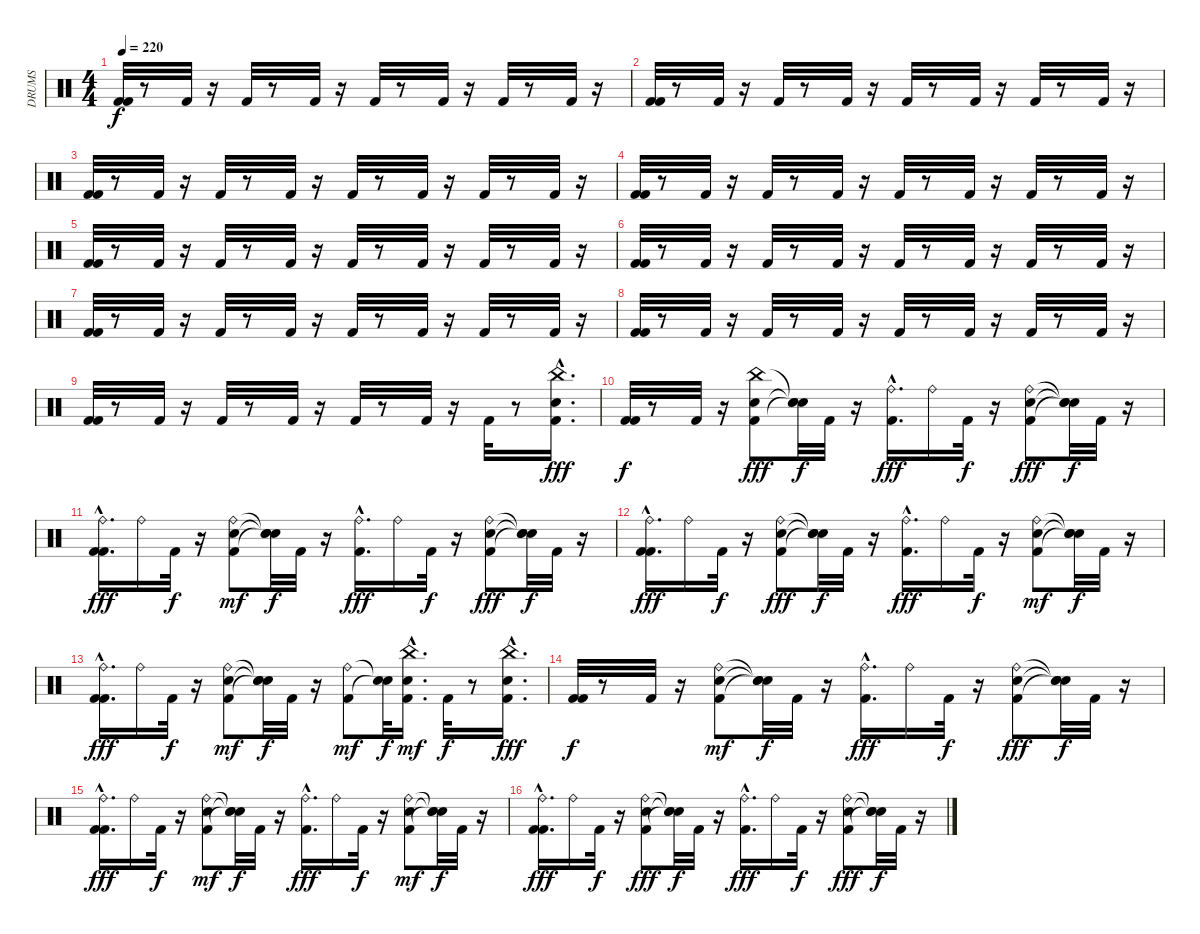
\track ("DRUMS" "DRUMS") {instrument percussion}
\staff {score}
\articulation defaults
\ts (4 4)
\tempo 220
\clef neutral
\ks c
("Kick (hit) 2" "Kick (hit) 2").32{dy f} r.8 "Kick (hit) 2".32 r.16 "Kick (hit) 2".32 r.8 "Kick (hit) 2".32 r.16 "Kick (hit) 2".32 r.8 "Kick (hit) 2".32 r.16 "Kick (hit) 2".32 r.8 "Kick (hit) 2".32 r.16 |
("Kick (hit) 2" "Kick (hit) 2").32 r.8 "Kick (hit) 2".32 r.16 "Kick (hit) 2".32 r.8 "Kick (hit) 2".32 r.16 "Kick (hit) 2".32 r.8 "Kick (hit) 2".32 r.16 "Kick (hit) 2".32 r.8 "Kick (hit) 2".32 r.16 |
("Kick (hit) 2" "Kick (hit) 2").32 r.8 "Kick (hit) 2".32 r.16 "Kick (hit) 2".32 r.8 "Kick (hit) 2".32 r.16 "Kick (hit) 2".32 r.8 "Kick (hit) 2".32 r.16 "Kick (hit) 2".32 r.8 "Kick (hit) 2".32 r.16 |
("Kick (hit) 2" "Kick (hit) 2").32 r.8 "Kick (hit) 2".32 r.16 "Kick (hit) 2".32 r.8 "Kick (hit) 2".32 r.16 "Kick (hit) 2".32 r.8 "Kick (hit) 2".32 r.16 "Kick (hit) 2".32 r.8 "Kick (hit) 2".32 r.16 |
("Kick (hit) 2" "Kick (hit) 2").32 r.8 "Kick (hit) 2".32 r.16 "Kick (hit) 2".32 r.8 "Kick (hit) 2".32 r.16 "Kick (hit) 2".32 r.8 "Kick (hit) 2".32 r.16 "Kick (hit) 2".32 r.8 "Kick (hit) 2".32 r.16 |
("Kick (hit) 2" "Kick (hit) 2").32 r.8 "Kick (hit) 2".32 r.16 "Kick (hit) 2".32 r.8 "Kick (hit) 2".32 r.16 "Kick (hit) 2".32 r.8 "Kick (hit) 2".32 r.16 "Kick (hit) 2".32 r.8 "Kick (hit) 2".32 r.16 |
("Kick (hit) 2" "Kick (hit) 2").32 r.8 "Kick (hit) 2".32 r.16 "Kick (hit) 2".32 r.8 "Kick (hit) 2".32 r.16 "Kick (hit) 2".32 r.8 "Kick (hit) 2".32 r.16 "Kick (hit) 2".32 r.8 "Kick (hit) 2".32 r.16 |
("Kick (hit) 2" "Kick (hit) 2").32 r.8 "Kick (hit) 2".32 r.16 "Kick (hit) 2".32 r.8 "Kick (hit) 2".32 r.16 "Kick (hit) 2".32 r.8 "Kick (hit) 2".32 r.16 "Kick (hit) 2".32 r.8 "Kick (hit) 2".32 r.16 |
("Kick (hit) 2" "Kick (hit) 2").32 r.8 "Kick (hit) 2".32 r.16 "Kick (hit) 2".32 r.8 "Kick (hit) 2".32 r.16 "Kick (hit) 2".32 r.8 "Kick (hit) 2".32 r.16 "Kick (hit) 2".32 r.8 ("Kick (hit) 2"{hac} "Electric Snare (hit)"{hac} "China (hit)"{hac}).16{d dy fff} |
("Kick (hit) 2" "Kick (hit) 2").32{dy f} r.8 "Kick (hit) 2".32 r.16 ("Kick (hit) 2" "China (hit)" "Electric Snare (hit)").8{dy fff} ("Snare (hit)"{t} "Snare (hit)"{t} "Snare (hit)"{t}).32{dy f} "Kick (hit) 2".32 r.16 ("Kick (hit) 2"{hac} "Ride (bell)"{hac}).16{d dy fff} "Ride (bell)".16 "Kick (hit) 2".32{dy f} r.16 ("Electric Snare (hit)" "Kick (hit) 2" "Ride (bell)").8{dy fff} ("Snare (hit)"{t} "Snare (hit)"{t} "Snare (hit)"{t}).32{dy f} "Kick (hit) 2".32 r.16 |
("Kick (hit) 2"{hac} "Ride (bell)"{hac} "Kick (hit) 2"{hac}).16{d dy fff} "Ride (bell)".16 "Kick (hit) 2".32{dy f} r.16 ("Ride (bell)" "Electric Snare (hit)" "Kick (hit) 2").8{dy mf} ("Snare (hit)"{t} "Snare (hit)"{t} "Snare (hit)"{t}).32{dy f} "Kick (hit) 2".32 r.16 ("Kick (hit) 2"{hac} "Ride (bell)"{hac}).16{d dy fff} "Ride (bell)".16 "Kick (hit) 2".32{dy f} r.16 ("Electric Snare (hit)" "Ride (bell)" "Kick (hit) 2").8{dy fff} ("Snare (hit)"{t} "Snare (hit)"{t} "Snare (hit)"{t}).32{dy f} "Kick (hit) 2".32 r.16 |
("Ride (bell)"{hac} "Kick (hit) 2"{hac} "Kick (hit) 2"{hac}).16{d dy fff} "Ride (bell)".16 "Kick (hit) 2".32{dy f} r.16 ("Electric Snare (hit)" "Ride (bell)" "Kick (hit) 2").8{dy fff} ("Snare (hit)"{t} "Snare (hit)"{t} "Snare (hit)"{t}).32{dy f} "Kick (hit) 2".32 r.16 ("Ride (bell)"{hac} "Kick (hit) 2"{hac}).16{d dy fff} "Ride (bell)".16 "Kick (hit) 2".32{dy f} r.16 ("Kick (hit) 2" "Ride (bell)" "Electric Snare (hit)").8{dy mf} ("Snare (hit)"{t} "Snare (hit)"{t} "Snare (hit)"{t}).32{dy f} "Kick (hit) 2".32 r.16 |
("Ride (bell)"{hac} "Kick (hit) 2"{hac} "Kick (hit) 2"{hac}).16{d dy fff} "Ride (bell)".16 "Kick (hit) 2".32{dy f} r.16 ("Ride (bell)" "Electric Snare (hit)" "Kick (hit) 2").8{dy mf} ("Snare (hit)"{t} "Snare (hit)"{t} "Snare (hit)"{t}).32{dy f} "Kick (hit) 2".32 r.16 ("Ride (bell)" "Kick (hit) 2").8{dy mf} ("Snare (hit)"{t} "Snare (hit)"{t}).32{dy f} ("Kick (hit) 2"{hac} "China (hit)"{hac} "Electric Snare (hit)"{hac}).16{d dy mf} "Kick (hit) 2".32{dy f} r.8 ("Kick (hit) 2"{hac} "Electric Snare (hit)"{hac} "China (hit)"{hac}).16{d dy fff} |
("Kick (hit) 2" "Kick (hit) 2").32{dy f} r.8 "Kick (hit) 2".32 r.16 ("Ride (bell)" "Electric Snare (hit)" "Kick (hit) 2").8{dy mf} ("Snare (hit)"{t} "Snare (hit)"{t} "Snare (hit)"{t}).32{dy f} "Kick (hit) 2".32 r.16 ("Ride (bell)"{hac} "Kick (hit) 2"{hac}).16{d dy fff} "Ride (bell)".16 "Kick (hit) 2".32{dy f} r.16 ("Electric Snare (hit)" "Ride (bell)" "Kick (hit) 2").8{dy fff} ("Snare (hit)"{t} "Snare (hit)"{t} "Snare (hit)"{t}).32{dy f} "Kick (hit) 2".32 r.16 |
("Ride (bell)"{hac} "Kick (hit) 2"{hac} "Kick (hit) 2"{hac}).16{d dy fff} "Ride (bell)".16 "Kick (hit) 2".32{dy f} r.16 ("Kick (hit) 2" "Ride (bell)" "Electric Snare (hit)").8{dy mf} ("Snare (hit)"{t} "Snare (hit)"{t} "Snare (hit)"{t}).32{dy f} "Kick (hit) 2".32 r.16 ("Kick (hit) 2"{hac} "Ride (bell)"{hac}).16{d dy fff} "Ride (bell)".16 "Kick (hit) 2".32{dy f} r.16 ("Ride (bell)" "Kick (hit) 2" "Electric Snare (hit)").8{dy mf} ("Snare (hit)"{t} "Snare (hit)"{t} "Snare (hit)"{t}).32{dy f} "Kick (hit) 2".32 r.16 |
("Kick (hit) 2"{hac} "Kick (hit) 2"{hac} "Ride (bell)"{hac}).16{d dy fff} "Ride (bell)".16 "Kick (hit) 2".32{dy f} r.16 ("Kick (hit) 2" "Electric Snare (hit)" "Ride (bell)").8{dy fff} ("Snare (hit)"{t} "Snare (hit)"{t} "Snare (hit)"{t}).32{dy f} "Kick (hit) 2".32 r.16 ("Ride (bell)"{hac} "Kick (hit) 2"{hac}).16{d dy fff} "Ride (bell)".16 "Kick (hit) 2".32{dy f} r.16 ("Electric Snare (hit)" "Kick (hit) 2" "Ride (bell)").8{dy fff} ("Snare (hit)"{t} "Snare (hit)"{t} "Snare (hit)"{t}).32{dy f} "Kick (hit) 2".32 r.16
